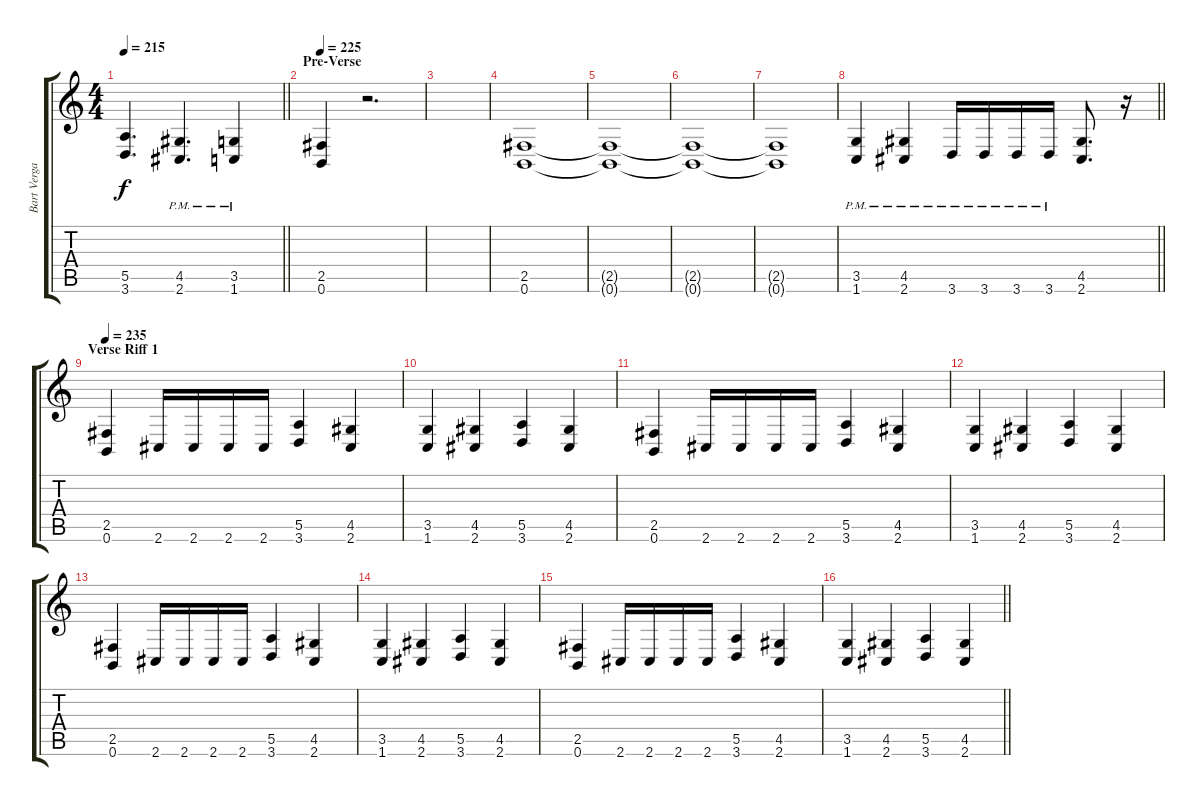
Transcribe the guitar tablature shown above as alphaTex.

\track ("Bart Vergaert" "Bart Verga") {instrument distortionguitar}
\staff {score tabs}
\tuning (B3 Gb3 D3 A2 E2 B1) {hide}
\ts (4 4)
\tempo 215
\clef g2
\barLineRight lightlight
\ks c
(5.5 3.6).4{d dy f} (4.5{pm} 2.6{pm}).4{d} (3.5{pm} 1.6{pm}).4 |
\section ("" "Pre-Verse")
\tempo 225
(2.5 0.6).4 r.2{d} |
|
(2.5 0.6).1 |
(2.5{t} 0.6{t}).1 |
(2.5{t} 0.6{t}).1 |
(2.5{t} 0.6{t}).1 |
\barLineRight lightlight
(3.5{pm} 1.6{pm}).4 (4.5{pm} 2.6{pm}).4 3.6{pm}.16 3.6{pm}.16 3.6{pm}.16 3.6{pm}.16 (4.5 2.6).8{d} r.16 |
\section ("" "Verse Riff 1")
\tempo 235
(2.5 0.6).4 2.6.16 2.6.16 2.6.16 2.6.16 (5.5 3.6).4 (4.5 2.6).4 |
(3.5 1.6).4 (4.5 2.6).4 (5.5 3.6).4 (4.5 2.6).4 |
(2.5 0.6).4 2.6.16 2.6.16 2.6.16 2.6.16 (5.5 3.6).4 (4.5 2.6).4 |
(3.5 1.6).4 (4.5 2.6).4 (5.5 3.6).4 (4.5 2.6).4 |
(2.5 0.6).4 2.6.16 2.6.16 2.6.16 2.6.16 (5.5 3.6).4 (4.5 2.6).4 |
(3.5 1.6).4 (4.5 2.6).4 (5.5 3.6).4 (4.5 2.6).4 |
(2.5 0.6).4 2.6.16 2.6.16 2.6.16 2.6.16 (5.5 3.6).4 (4.5 2.6).4 |
\barLineRight lightlight
(3.5 1.6).4 (4.5 2.6).4 (5.5 3.6).4 (4.5 2.6).4
